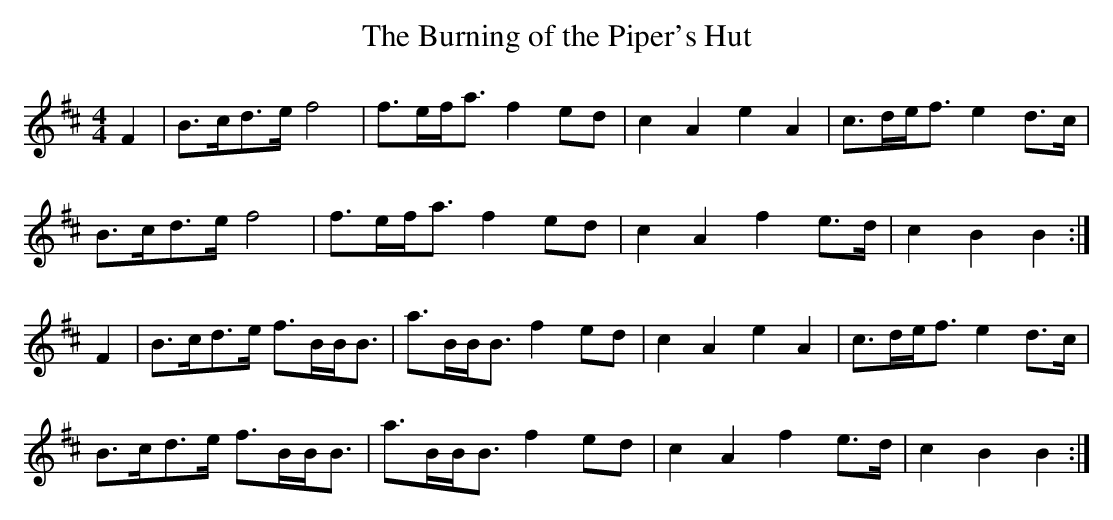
X:1
T:Burning of the Piper's Hut, The
M:4/4
L:1/8
K:Bm
F2 | B>cd>e f4     | f>ef<a f2 ed | c2 A2 e2 A2  | c>de<f e2 d>c |
     B>cd>e f4     | f>ef<a f2 ed | c2 A2 f2 e>d | c2 B2  B2    :|
F2 | B>cd>e f>BB<B | a>BB<B f2 ed | c2 A2 e2 A2  | c>de<f e2 d>c |
     B>cd>e f>BB<B | a>BB<B f2 ed | c2 A2 f2 e>d | c2 B2  B2    :|
